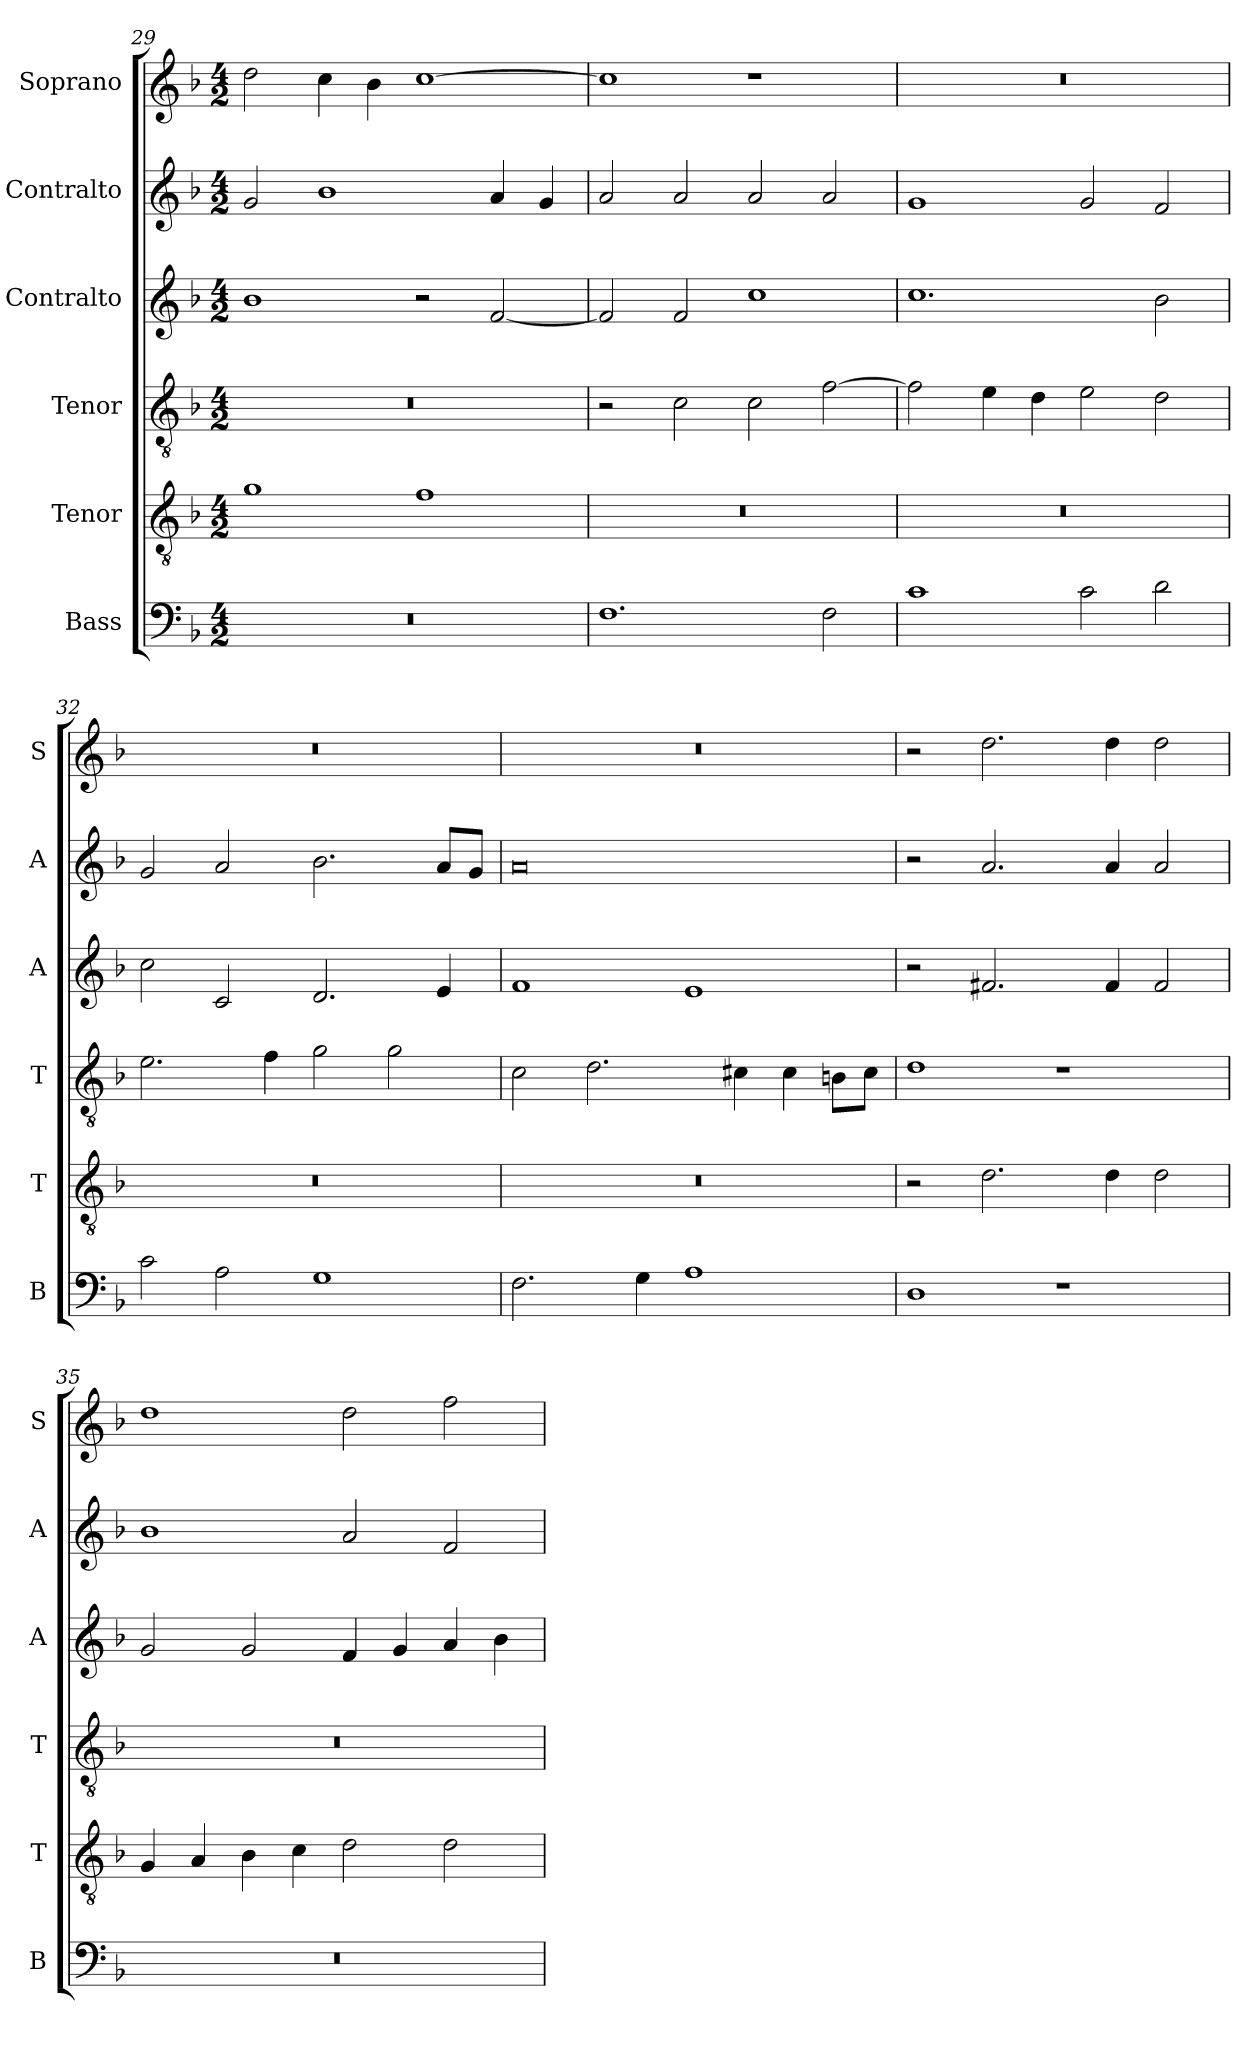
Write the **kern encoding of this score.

**kern	**kern	**kern	**kern	**kern	**kern
*part6	*part5	*part4	*part3	*part2	*part1
*staff6	*staff5	*staff4	*staff3	*staff2	*staff1
*I"Bass	*I"Tenor	*I"Tenor	*I"Contralto	*I"Contralto	*I"Soprano
*I'B	*I'T	*I'T	*I'A	*I'A	*I'S
*clefF4	*clefGv2	*clefGv2	*clefG2	*clefG2	*clefG2
*k[b-]	*k[b-]	*k[b-]	*k[b-]	*k[b-]	*k[b-]
*G:dor	*G:dor	*G:dor	*G:dor	*G:dor	*G:dor
*M4/2	*M4/2	*M4/2	*M4/2	*M4/2	*M4/2
=29	=29	=29	=29	=29	=29
0r	1g	0r	1b-	2g	2dd
.	.	.	.	1b-	4cc
.	.	.	.	.	4b-
.	1f	.	2r	.	[1cc
.	.	.	[2f	4a	.
.	.	.	.	4g	.
=30	=30	=30	=30	=30	=30
1.F	0r	2r	2f]	2a	1cc]
.	.	2c	2f	2a	.
.	.	2c	1cc	2a	1r
2F	.	[2f	.	2a	.
=31	=31	=31	=31	=31	=31
1c	0r	2f]	1.cc	1g	0r
.	.	4e	.	.	.
.	.	4d	.	.	.
2c	.	2e	.	2g	.
2d	.	2d	2b-	2f	.
=32	=32	=32	=32	=32	=32
2c	0r	2.e	2cc	2g	0r
2A	.	.	2c	2a	.
.	.	4f	.	.	.
1G	.	2g	2.d	2.b-	.
.	.	2g	.	.	.
.	.	.	4e	8a/L	.
.	.	.	.	8g/J	.
=33	=33	=33	=33	=33	=33
2.F	0r	2c	1f	0a	0r
.	.	2.d	.	.	.
4G	.	.	.	.	.
1A	.	.	1e	.	.
.	.	4c#X	.	.	.
.	.	4c#	.	.	.
.	.	8Bn\L	.	.	.
.	.	8c#\J	.	.	.
=34	=34	=34	=34	=34	=34
1D	2r	1d	2r	2r	2r
.	2.d	.	2.f#X	2.a	2.dd
1r	.	1r	.	.	.
.	4d	.	4f#	4a	4dd
.	2d	.	2f#	2a	2dd
=35	=35	=35	=35	=35	=35
0r	4G	0r	2g	1b-	1dd
.	4A	.	.	.	.
.	4B-	.	2g	.	.
.	4c	.	.	.	.
.	2d	.	4f	2a	2dd
.	.	.	4g	.	.
.	2d	.	4a	2f	2ff
.	.	.	4b-	.	.
=	=	=	=	=	=
*-	*-	*-	*-	*-	*-
